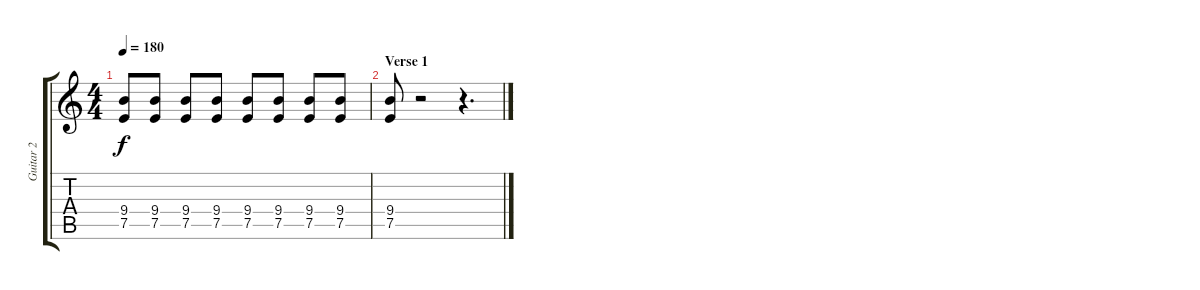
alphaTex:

\track ("Guitar 2" "Guitar 2") {instrument overdrivenguitar}
\staff {score tabs}
\tuning (E4 B3 G3 D3 A2 E2) {hide}
\ts (4 4)
\tempo 180
\clef g2
\ks c
(9.4 7.5).8{dy f} (9.4 7.5).8 (9.4 7.5).8 (9.4 7.5).8 (9.4 7.5).8 (9.4 7.5).8 (9.4 7.5).8 (9.4 7.5).8 |
\section ("" "Verse 1")
(9.4 7.5).8 r.2 r.4{d}
